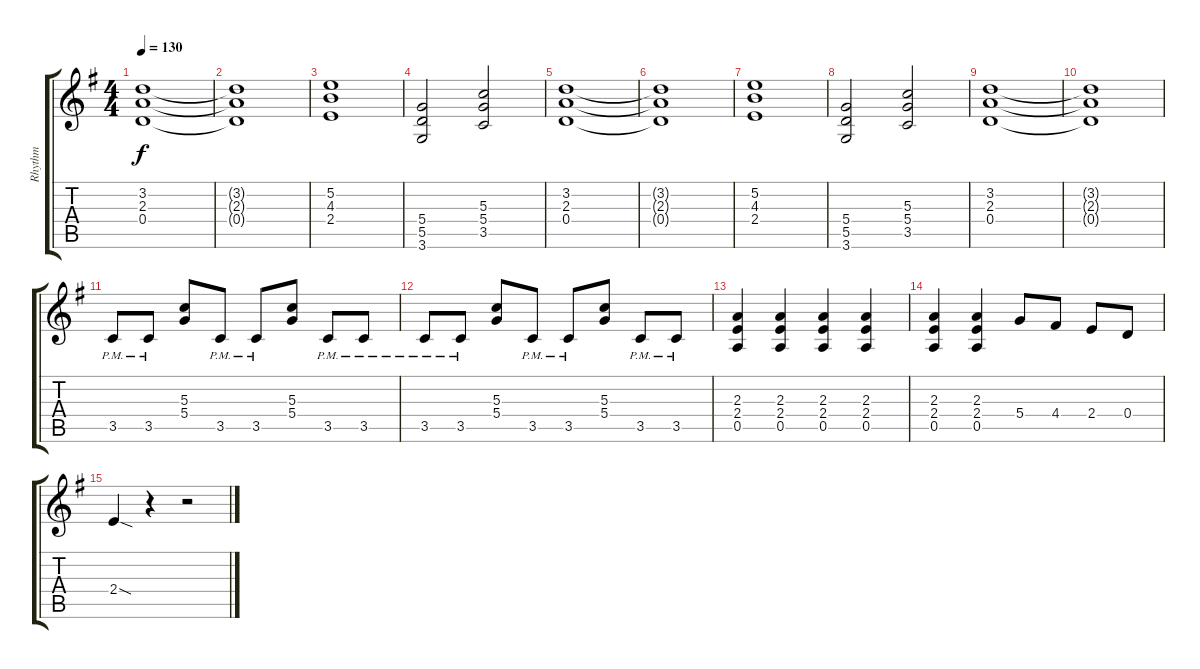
\track ("Rhythm" "Rhythm") {instrument distortionguitar}
\staff {score tabs}
\tuning (E4 B3 G3 D3 A2 E2) {hide}
\ts (4 4)
\tempo 130
\clef g2
\ks eminor
(3.2 2.3 0.4).1{dy f} |
(3.2{t} 2.3{t} 0.4{t}).1 |
(5.2 4.3 2.4).1 |
(5.4 5.5 3.6).2 (5.3 5.4 3.5).2 |
(3.2 2.3 0.4).1 |
(3.2{t} 2.3{t} 0.4{t}).1 |
(5.2 4.3 2.4).1 |
(5.4 5.5 3.6).2 (5.3 5.4 3.5).2 |
(3.2 2.3 0.4).1 |
(3.2{t} 2.3{t} 0.4{t}).1 |
3.5{pm}.8 3.5{pm}.8 (5.3 5.4).8 3.5{pm}.8 3.5{pm}.8 (5.3 5.4).8 3.5{pm}.8 3.5{pm}.8 |
3.5{pm}.8 3.5{pm}.8 (5.3 5.4).8 3.5{pm}.8 3.5{pm}.8 (5.3 5.4).8 3.5{pm}.8 3.5{pm}.8 |
(2.3 2.4 0.5).4 (2.3 2.4 0.5).4 (2.3 2.4 0.5).4 (2.3 2.4 0.5).4 |
(2.3 2.4 0.5).4 (2.3 2.4 0.5).4 5.4.8 4.4.8 2.4.8 0.4.8 |
2.4{sod}.4 r.4 r.2
